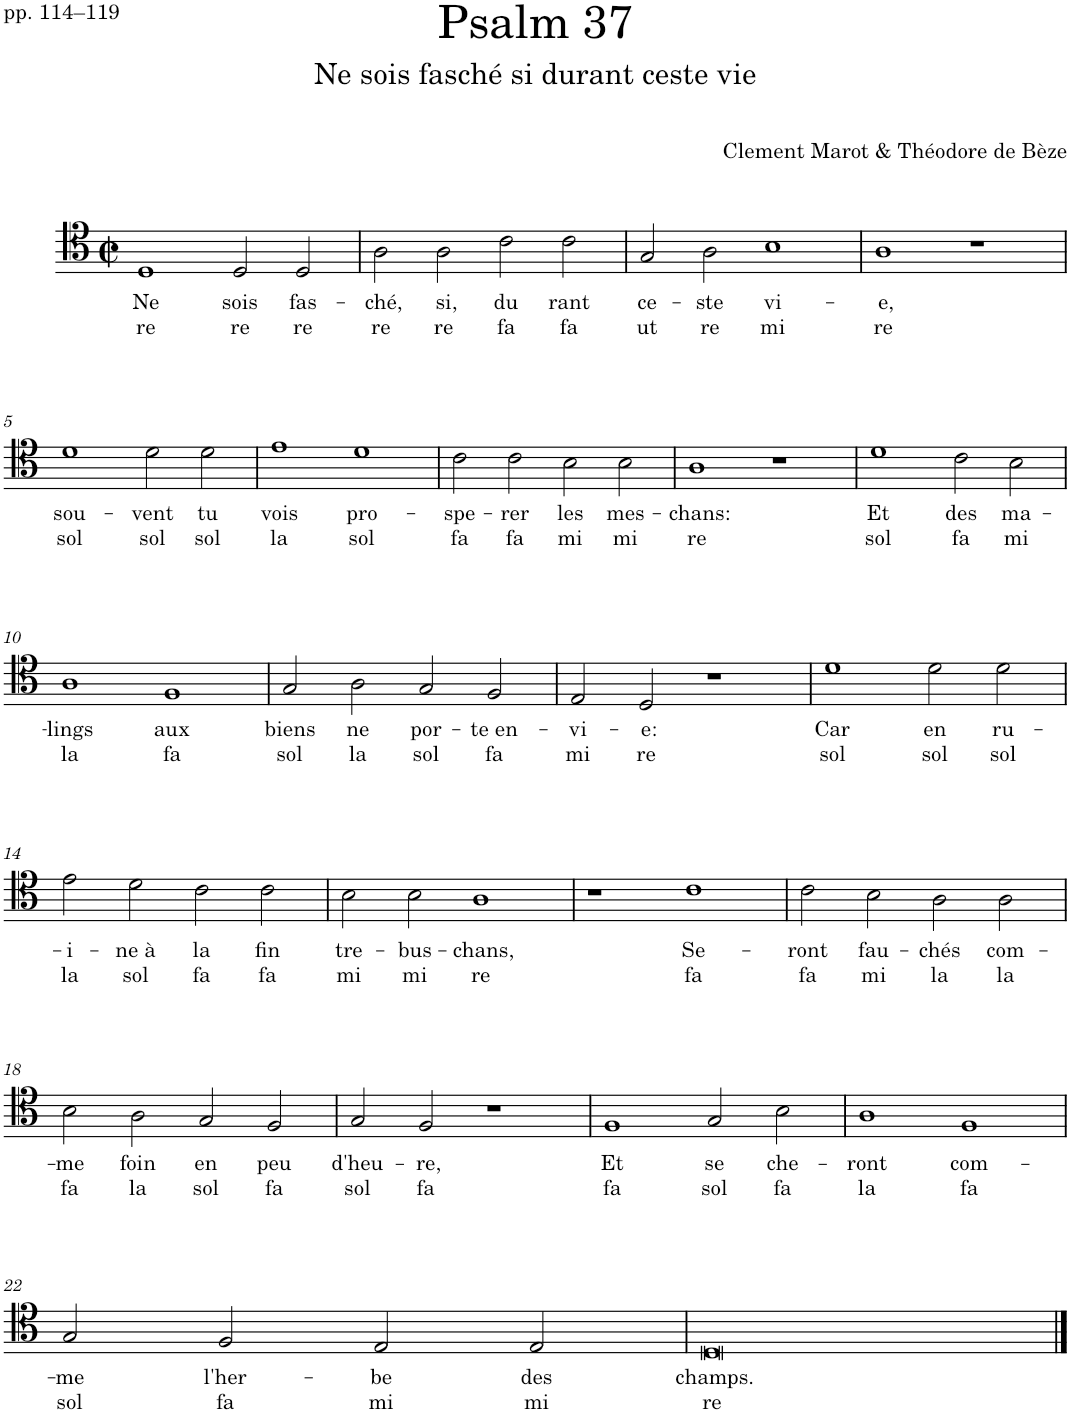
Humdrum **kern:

**kern	**text	**text
*part1	*part1	*part1
*staff1	*staff1	*staff1
*I"Voice	*	*
*I'Vo.	*	*
*clefC4	*	*
*k[]	*	*
*M4/2	*	*
*met(c|)	*	*
=1	=1	=1
!	!LO:LY:b	!LO:LY:b
1D	Ne	re
!	!LO:LY:b	!LO:LY:b
2D/	sois	re
!	!LO:LY:b	!LO:LY:b
2D/	fas-	re
=2	=2	=2
!	!LO:LY:b	!LO:LY:b
2A\	-ché,	re
!	!LO:LY:b	!LO:LY:b
2A\	si,	re
!	!LO:LY:b	!LO:LY:b
2c\	du	fa
!	!LO:LY:b	!LO:LY:b
2c\	rant	fa
=3	=3	=3
!	!LO:LY:b	!LO:LY:b
2G/	ce-	ut
!	!LO:LY:b	!LO:LY:b
2A\	-ste	re
!	!LO:LY:b	!LO:LY:b
1B	vi-	mi
=4	=4	=4
!	!LO:LY:b	!LO:LY:b
1A	-e,	re
1r	.	.
!!LO:LB:g=z
=5	=5	=5
!	!LO:LY:b	!LO:LY:b
1d	sou-	sol
!	!LO:LY:b	!LO:LY:b
2d\	-vent	sol
!	!LO:LY:b	!LO:LY:b
2d\	tu	sol
=6	=6	=6
!	!LO:LY:b	!LO:LY:b
1e	vois	la
!	!LO:LY:b	!LO:LY:b
1d	pro-	sol
=7	=7	=7
!	!LO:LY:b	!LO:LY:b
2c\	-spe-	fa
!	!LO:LY:b	!LO:LY:b
2c\	-rer	fa
!	!LO:LY:b	!LO:LY:b
2B\	les	mi
!	!LO:LY:b	!LO:LY:b
2B\	mes-	mi
=8	=8	=8
!	!LO:LY:b	!LO:LY:b
1A	-chans:	re
1r	.	.
=9	=9	=9
!	!LO:LY:b	!LO:LY:b
1d	Et	sol
!	!LO:LY:b	!LO:LY:b
2c\	des	fa
!	!LO:LY:b	!LO:LY:b
2B\	ma-	mi
!!LO:LB:g=z
=10	=10	=10
!	!LO:LY:b	!LO:LY:b
1A	-lings	la
!	!LO:LY:b	!LO:LY:b
1F	aux	fa
=11	=11	=11
!	!LO:LY:b	!LO:LY:b
2G/	biens	sol
!	!LO:LY:b	!LO:LY:b
2A\	ne	la
!	!LO:LY:b	!LO:LY:b
2G/	por-	sol
!	!LO:LY:b	!LO:LY:b
2F/	-te en-	fa
=12	=12	=12
!	!LO:LY:b	!LO:LY:b
2E/	-vi-	mi
!	!LO:LY:b	!LO:LY:b
2D/	-e:	re
1r	.	.
=13	=13	=13
!	!LO:LY:b	!LO:LY:b
1d	Car	sol
!	!LO:LY:b	!LO:LY:b
2d\	en	sol
!	!LO:LY:b	!LO:LY:b
2d\	ru-	sol
!!LO:LB:g=z
=14	=14	=14
!	!LO:LY:b	!LO:LY:b
2e\	-i-	la
!	!LO:LY:b	!LO:LY:b
2d\	-ne à	sol
!	!LO:LY:b	!LO:LY:b
2c\	la	fa
!	!LO:LY:b	!LO:LY:b
2c\	fin	fa
=15	=15	=15
!	!LO:LY:b	!LO:LY:b
2B\	tre-	mi
!	!LO:LY:b	!LO:LY:b
2B\	-bus-	mi
!	!LO:LY:b	!LO:LY:b
1A	-chans,	re
=16	=16	=16
1r	.	.
!	!LO:LY:b	!LO:LY:b
1c	Se-	fa
=17	=17	=17
!	!LO:LY:b	!LO:LY:b
2c\	-ront	fa
!	!LO:LY:b	!LO:LY:b
2B\	fau-	mi
!	!LO:LY:b	!LO:LY:b
2A\	-chés	la
!	!LO:LY:b	!LO:LY:b
2A\	com-	la
!!LO:LB:g=z
=18	=18	=18
!	!LO:LY:b	!LO:LY:b
2B\	-me	fa
!	!LO:LY:b	!LO:LY:b
2A\	foin	la
!	!LO:LY:b	!LO:LY:b
2G/	en	sol
!	!LO:LY:b	!LO:LY:b
2F/	peu	fa
=19	=19	=19
!	!LO:LY:b	!LO:LY:b
2G/	d'heu-	sol
!	!LO:LY:b	!LO:LY:b
2F/	-re,	fa
1r	.	.
=20	=20	=20
!	!LO:LY:b	!LO:LY:b
1F	Et	fa
!	!LO:LY:b	!LO:LY:b
2G/	se	sol
!	!LO:LY:b	!LO:LY:b
2B\	che-	fa
=21	=21	=21
!	!LO:LY:b	!LO:LY:b
1A	-ront	la
!	!LO:LY:b	!LO:LY:b
1F	com-	fa
!!LO:LB:g=z
=22	=22	=22
!	!LO:LY:b	!LO:LY:b
2G/	-me	sol
!	!LO:LY:b	!LO:LY:b
2F/	l'her-	fa
!	!LO:LY:b	!LO:LY:b
2E/	-be	mi
!	!LO:LY:b	!LO:LY:b
2E/	des	mi
=23	=23	=23
!	!LO:LY:b	!LO:LY:b
0D	champs.	re
==	==	==
*-	*-	*-
